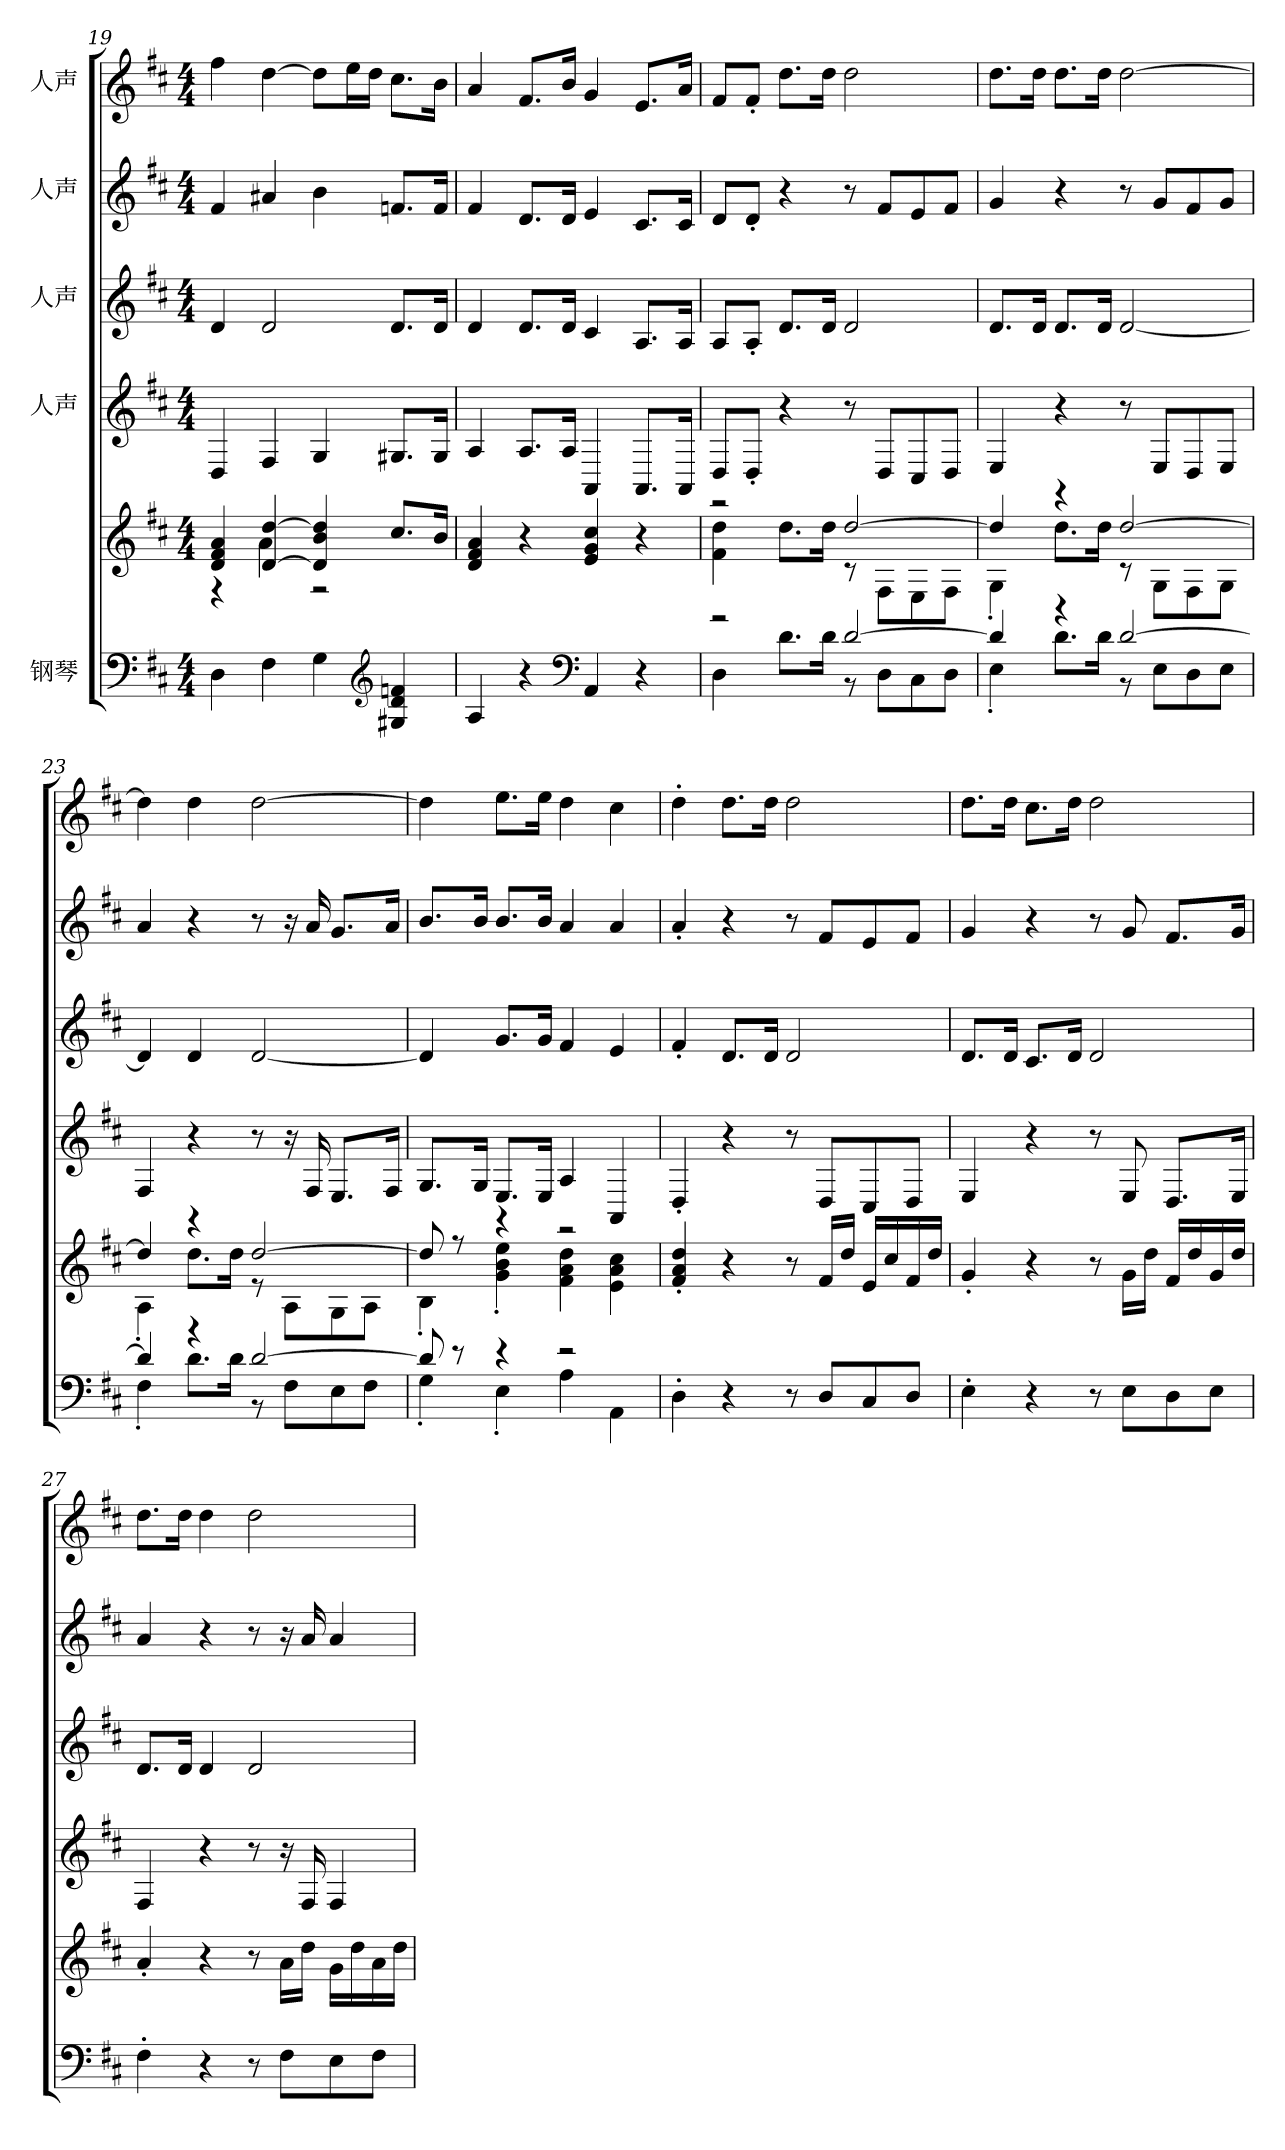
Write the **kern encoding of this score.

**kern	**kern	**kern	**kern	**kern	**kern
*part5	*part5	*part4	*part3	*part2	*part1
*staff6	*staff5	*staff4	*staff3	*staff2	*staff1
*I"钢琴	*	*I"人声	*I"人声	*I"人声	*I"人声
*clefF4	*clefG2	*clefG2	*clefG2	*clefG2	*clefG2
*k[f#c#]	*k[f#c#]	*k[f#c#]	*k[f#c#]	*k[f#c#]	*k[f#c#]
*M4/4	*M4/4	*M4/4	*M4/4	*M4/4	*M4/4
=19	=19	=19	=19	=19	=19
*	*^	*	*	*	*
4D\	4d/ 4f#/ 4a/	4r	4D/	4d/	4f#/	4ff#\
4F#\	[4d/ [4dd/	4a\	4F#/	2d/	4a#X/	[4dd\
4G\	4d/] 4b/ 4dd/]	2r	4G/	.	4b\	8dd\L]
.	.	.	.	.	.	16ee\L
.	.	.	.	.	.	16dd\JJ
*clefG2	*	*	*	*	*	*
4G#X/ 4d/ 4fn/	8.cc#/L	.	8.G#X/L	8.d/L	8.fn/L	8.cc#\L
.	16b/Jk	.	16G#/Jk	16d/Jk	16f/Jk	16b\Jk
*	*v	*v	*	*	*	*
!!LO:PB:g=z
=20	=20	=20	=20	=20	=20
4A/	4d/ 4f#/ 4a/	4A/	4d/	4f#/	4a/
4r	4r	8.A/L	8.d/L	8.d/L	8.f#/L
.	.	16A/Jk	16d/Jk	16d/Jk	16b/Jk
*clefF4	*	*	*	*	*
4AA/	4e/ 4g/ 4cc#/	4AA/	4c#/	4e/	4g/
4r	4r	8.AA/L	8.A/L	8.c#/L	8.e/L
.	.	16AA/Jk	16A/Jk	16c#/Jk	16a/Jk
=21	=21	=21	=21	=21	=21
*^	*^	*	*	*	*
2r	4D\	2r	4f#\ 4dd\	8D/L	8A/L	8d/L	8f#/L
.	.	.	.	8D'/J	8A'/J	8d'/J	8f#'/J
.	8.d\L	.	8.dd\L	4r	8.d/L	4r	8.dd\L
.	16d\Jk	.	16dd\Jk	.	16d/Jk	.	16dd\Jk
[2d/	8r	[2dd/	8r	8r	2d/	8r	2dd\
.	8D\L	.	8F#\L	8D/L	.	8f#/L	.
.	8C#\	.	8E\	8C#/	.	8e/	.
.	8D\J	.	8F#\J	8D/J	.	8f#/J	.
=22	=22	=22	=22	=22	=22	=22	=22
4d/]	4E'\	4dd/]	4G'\	4E/	8.d/L	4g/	8.dd\L
.	.	.	.	.	16d/Jk	.	16dd\Jk
4r	8.d\L	4r	8.dd\L	4r	8.d/L	4r	8.dd\L
.	16d\Jk	.	16dd\Jk	.	16d/Jk	.	16dd\Jk
[2d/	8r	[2dd/	8r	8r	[2d/	8r	[2dd\
.	8E\L	.	8G\L	8E/L	.	8g/L	.
.	8D\	.	8F#\	8D/	.	8f#/	.
.	8E\J	.	8G\J	8E/J	.	8g/J	.
!!LO:LB:g=z
=23	=23	=23	=23	=23	=23	=23	=23
4d/]	4F#'\	4dd/]	4A'\	4F#/	4d/]	4a/	4dd\]
4r	8.d\L	4r	8.dd\L	4r	4d/	4r	4dd\
.	16d\Jk	.	16dd\Jk	.	.	.	.
[2d/	8r	[2dd/	8r	8r	[2d/	8r	[2dd\
.	8F#\L	.	8A\L	16r	.	16r	.
.	.	.	.	16F#/	.	16a/	.
.	8E\	.	8G\	8.E/L	.	8.g/L	.
.	8F#\J	.	8A\J	.	.	.	.
.	.	.	.	16F#/Jk	.	16a/Jk	.
=24	=24	=24	=24	=24	=24	=24	=24
8d/]	4G'\	8dd/]	4B'\	8.G/L	4d/]	8.b/L	4dd\]
8r	.	8r	.	.	.	.	.
.	.	.	.	16G/Jk	.	16b/Jk	.
4r	4E'\	4r	4g\' 4b\' 4ee\'	8.E/L	8.g/L	8.b/L	8.ee\L
.	.	.	.	16E/Jk	16g/Jk	16b/Jk	16ee\Jk
2r	4A\	2r	4f#\ 4a\ 4dd\	4A/	4f#/	4a/	4dd\
.	4AA\	.	4e\ 4a\ 4cc#\	4AA/	4e/	4a/	4cc#\
*v	*v	*	*	*	*	*	*
*	*v	*v	*	*	*	*
=25	=25	=25	=25	=25	=25
4D'\	4f#/' 4a/' 4dd/'	4D'/	4f#'/	4a'/	4dd'\
4r	4r	4r	8.d/L	4r	8.dd\L
.	.	.	16d/Jk	.	16dd\Jk
8r	8r	8r	2d/	8r	2dd\
8D/L	16f#/LL	8D/L	.	8f#/L	.
.	16dd/JJ	.	.	.	.
8C#/	16e/LL	8C#/	.	8e/	.
.	16cc#/	.	.	.	.
8D/J	16f#/	8D/J	.	8f#/J	.
.	16dd/JJ	.	.	.	.
!!LO:PB:g=z
=26	=26	=26	=26	=26	=26
4E'\	4g'/	4E/	8.d/L	4g/	8.dd\L
.	.	.	16d/Jk	.	16dd\Jk
4r	4r	4r	8.c#/L	4r	8.cc#\L
.	.	.	16d/Jk	.	16dd\Jk
8r	8r	8r	2d/	8r	2dd\
8E\L	16g\LL	8E/	.	8g/	.
.	16dd\JJ	.	.	.	.
8D\	16f#/LL	8.D/L	.	8.f#/L	.
.	16dd/	.	.	.	.
8E\J	16g/	.	.	.	.
.	16dd/JJ	16E/Jk	.	16g/Jk	.
=27	=27	=27	=27	=27	=27
4F#'\	4a'/	4F#/	8.d/L	4a/	8.dd\L
.	.	.	16d/Jk	.	16dd\Jk
4r	4r	4r	4d/	4r	4dd\
8r	8r	8r	2d/	8r	2dd\
8F#\L	16a\LL	16r	.	16r	.
.	16dd\JJ	16F#/	.	16a/	.
8E\	16g\LL	4F#/	.	4a/	.
.	16dd\	.	.	.	.
8F#\J	16a\	.	.	.	.
.	16dd\JJ	.	.	.	.
=	=	=	=	=	=
*-	*-	*-	*-	*-	*-
